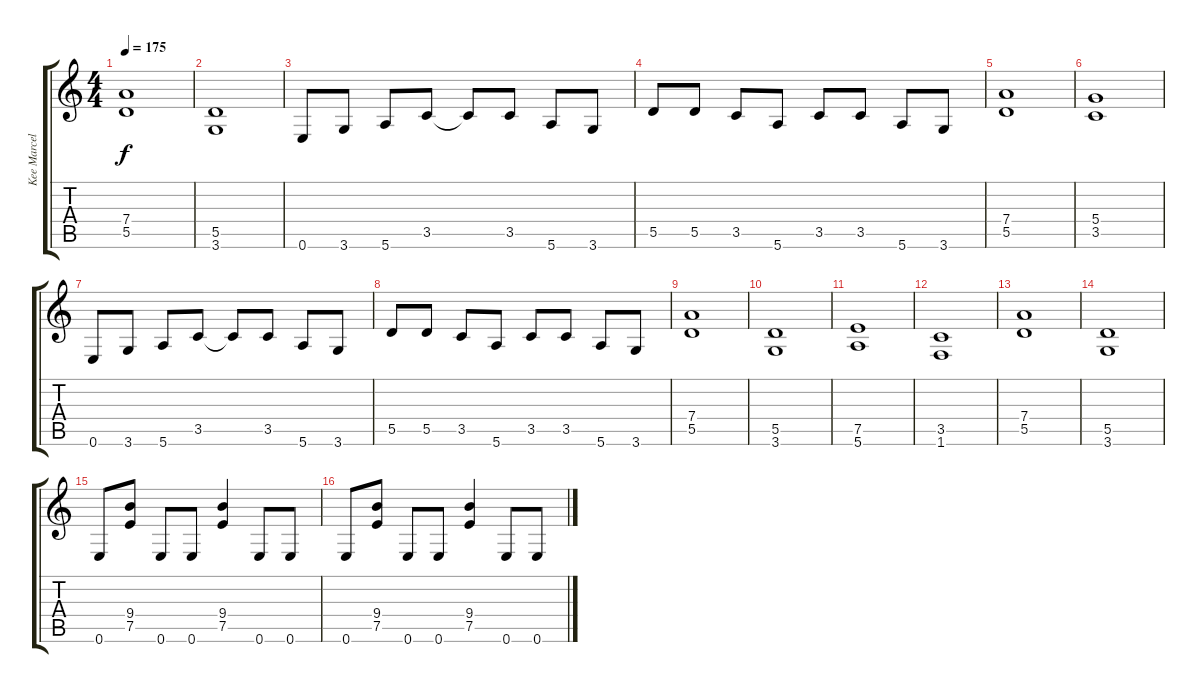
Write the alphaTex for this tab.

\track ("Kee Marcello" "Kee Marcel") {instrument overdrivenguitar}
\staff {score tabs}
\tuning (E4 B3 G3 D3 A2 E2) {hide}
\ts (4 4)
\tempo 175
\clef g2
\ks c
(7.4 5.5).1{dy f} |
(5.5 3.6).1 |
0.6.8 3.6.8 5.6.8 3.5.8 3.5{t}.8 3.5.8 5.6.8 3.6.8 |
5.5.8 5.5.8 3.5.8 5.6.8 3.5.8 3.5.8 5.6.8 3.6.8 |
(7.4 5.5).1 |
(5.4 3.5).1 |
0.6.8 3.6.8 5.6.8 3.5.8 3.5{t}.8 3.5.8 5.6.8 3.6.8 |
5.5.8 5.5.8 3.5.8 5.6.8 3.5.8 3.5.8 5.6.8 3.6.8 |
(7.4 5.5).1 |
(5.5 3.6).1 |
(7.5 5.6).1 |
(3.5 1.6).1 |
(7.4 5.5).1 |
(5.5 3.6).1 |
0.6.8 (9.4 7.5).8 0.6.8 0.6.8 (9.4 7.5).4 0.6.8 0.6.8 |
0.6.8 (9.4 7.5).8 0.6.8 0.6.8 (9.4 7.5).4 0.6.8 0.6.8
